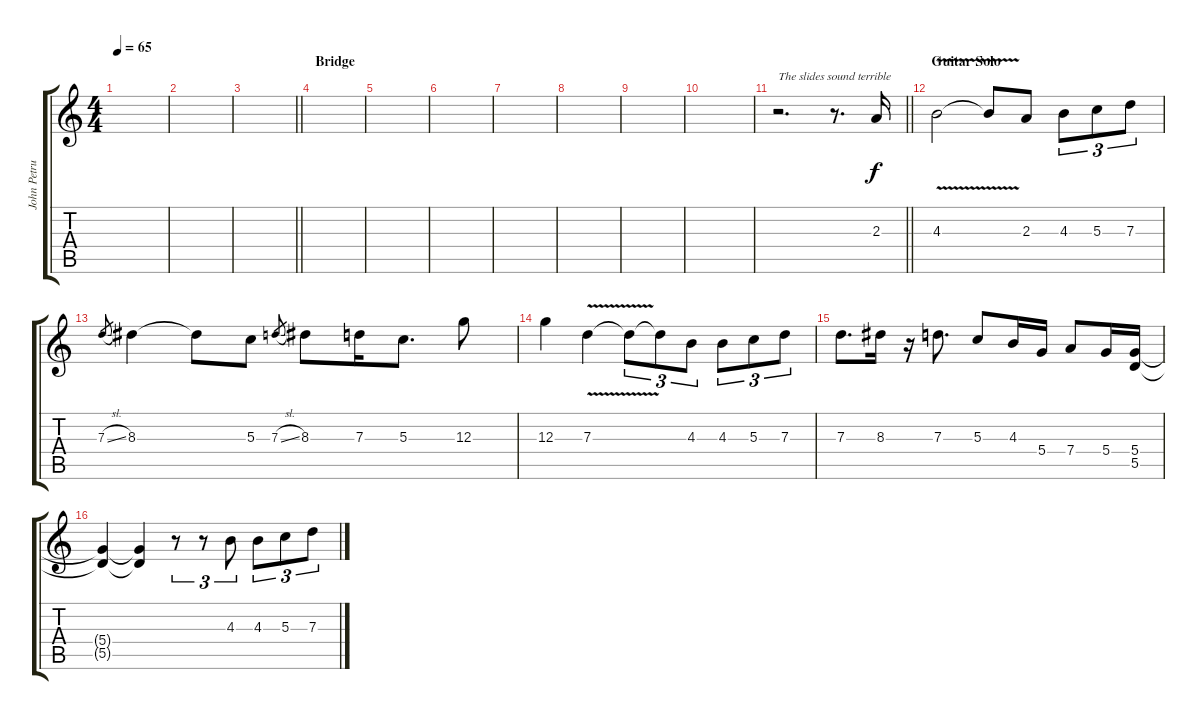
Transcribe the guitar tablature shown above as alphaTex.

\track ("John Petrucci: Lead" "John Petru") {instrument distortionguitar}
\staff {score tabs}
\tuning (E4 B3 G3 D3 A2 E2) {hide}
\ts (4 4)
\tempo 65
\clef g2
\ks c
|
|
\barLineRight lightlight
|
\section ("" "Bridge")
|
|
|
|
|
|
|
\barLineRight lightlight
r.2{d txt "The slides sound terrible"} r.8{d} 2.3.16 |
\section ("" "Guitar Solo")
4.3{v}.2 4.3{t}.8 2.3.8 4.3.8{tu (3 2)} 5.3.8{tu (3 2)} 7.3.8{tu (3 2)} |
7.3{sl}.8{gr} 8.3.4 8.3{t}.8 5.3.8 7.3{sl}.8{gr} 8.3.8 7.3.16 5.3.8{d} 12.3.8 |
12.3.4 7.3{v}.4 7.3{t}.8{tu (3 2)} 7.3{t}.8{tu (3 2)} 4.3.8{tu (3 2)} 4.3.8{tu (3 2)} 5.3.8{tu (3 2)} 7.3.8{tu (3 2)} |
7.3.8{d} 8.3.16 r.16 7.3.8{d} 5.3.8 4.3.16 5.4.16 7.4.8 5.4.16 (5.4 5.5).16 |
(5.4{t} 5.5{t}).4 (5.4{t} 5.5{t}).4 r.8{tu (3 2)} r.8{tu (3 2)} 4.3.8{tu (3 2)} 4.3.8{tu (3 2)} 5.3.8{tu (3 2)} 7.3.8{tu (3 2)}
